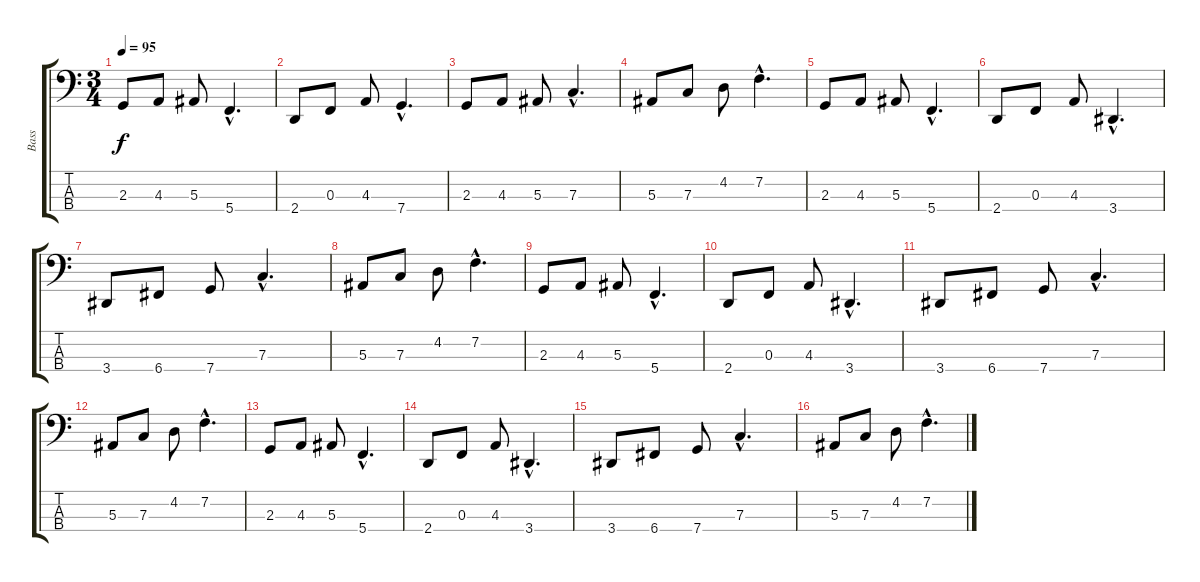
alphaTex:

\track ("Bass" "Bass") {instrument electricbasspick}
\staff {score tabs}
\tuning (Eb2 Bb1 F1 C1) {hide}
\ts (3 4)
\tempo 95
\clef f4
\ks c
2.3.8{dy f} 4.3.8 5.3.8 5.4{hac}.4{d} |
2.4.8 0.3.8 4.3.8 7.4{hac}.4{d} |
2.3.8 4.3.8 5.3.8 7.3{hac}.4{d} |
5.3.8 7.3.8 4.2.8 7.2{hac}.4{d} |
2.3.8 4.3.8 5.3.8 5.4{hac}.4{d} |
2.4.8 0.3.8 4.3.8 3.4{hac}.4{d} |
3.4.8 6.4.8 7.4.8 7.3{hac}.4{d} |
5.3.8 7.3.8 4.2.8 7.2{hac}.4{d} |
2.3.8 4.3.8 5.3.8 5.4{hac}.4{d} |
2.4.8 0.3.8 4.3.8 3.4{hac}.4{d} |
3.4.8 6.4.8 7.4.8 7.3{hac}.4{d} |
5.3.8 7.3.8 4.2.8 7.2{hac}.4{d} |
2.3.8 4.3.8 5.3.8 5.4{hac}.4{d} |
2.4.8 0.3.8 4.3.8 3.4{hac}.4{d} |
3.4.8 6.4.8 7.4.8 7.3{hac}.4{d} |
5.3.8 7.3.8 4.2.8 7.2{hac}.4{d}
